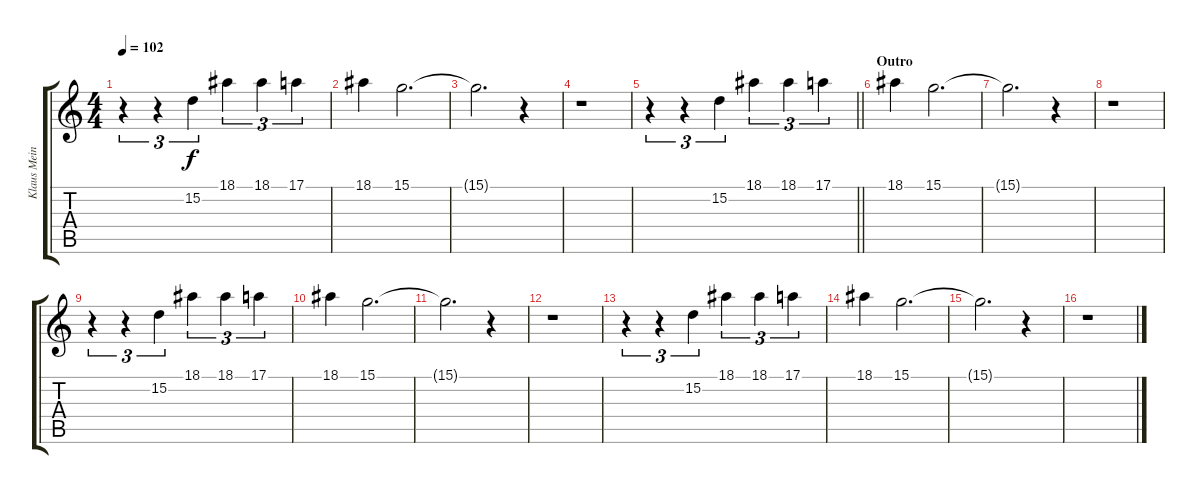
\track ("Klaus Meine" "Klaus Mein") {instrument voiceoohs}
\staff {score tabs}
\tuning (E4 B3 G3 D3 A2 E2) {hide}
\ts (4 4)
\tempo 102
\clef g2
\ks c
r.4{tu (3 2) dy f} r.4{tu (3 2)} 15.2.4{tu (3 2)} 18.1.4{tu (3 2)} 18.1.4{tu (3 2)} 17.1.4{tu (3 2)} |
18.1.4 15.1.2{d} |
15.1{t}.2{d} r.4 |
r.1 |
\barLineRight lightlight
r.4{tu (3 2)} r.4{tu (3 2)} 15.2.4{tu (3 2)} 18.1.4{tu (3 2)} 18.1.4{tu (3 2)} 17.1.4{tu (3 2)} |
\section ("" "Outro")
18.1.4 15.1.2{d} |
15.1{t}.2{d} r.4 |
r.1 |
r.4{tu (3 2)} r.4{tu (3 2)} 15.2.4{tu (3 2)} 18.1.4{tu (3 2)} 18.1.4{tu (3 2)} 17.1.4{tu (3 2)} |
18.1.4 15.1.2{d} |
15.1{t}.2{d} r.4 |
r.1 |
r.4{tu (3 2)} r.4{tu (3 2)} 15.2.4{tu (3 2)} 18.1.4{tu (3 2)} 18.1.4{tu (3 2)} 17.1.4{tu (3 2)} |
18.1.4 15.1.2{d} |
15.1{t}.2{d} r.4 |
r.1
